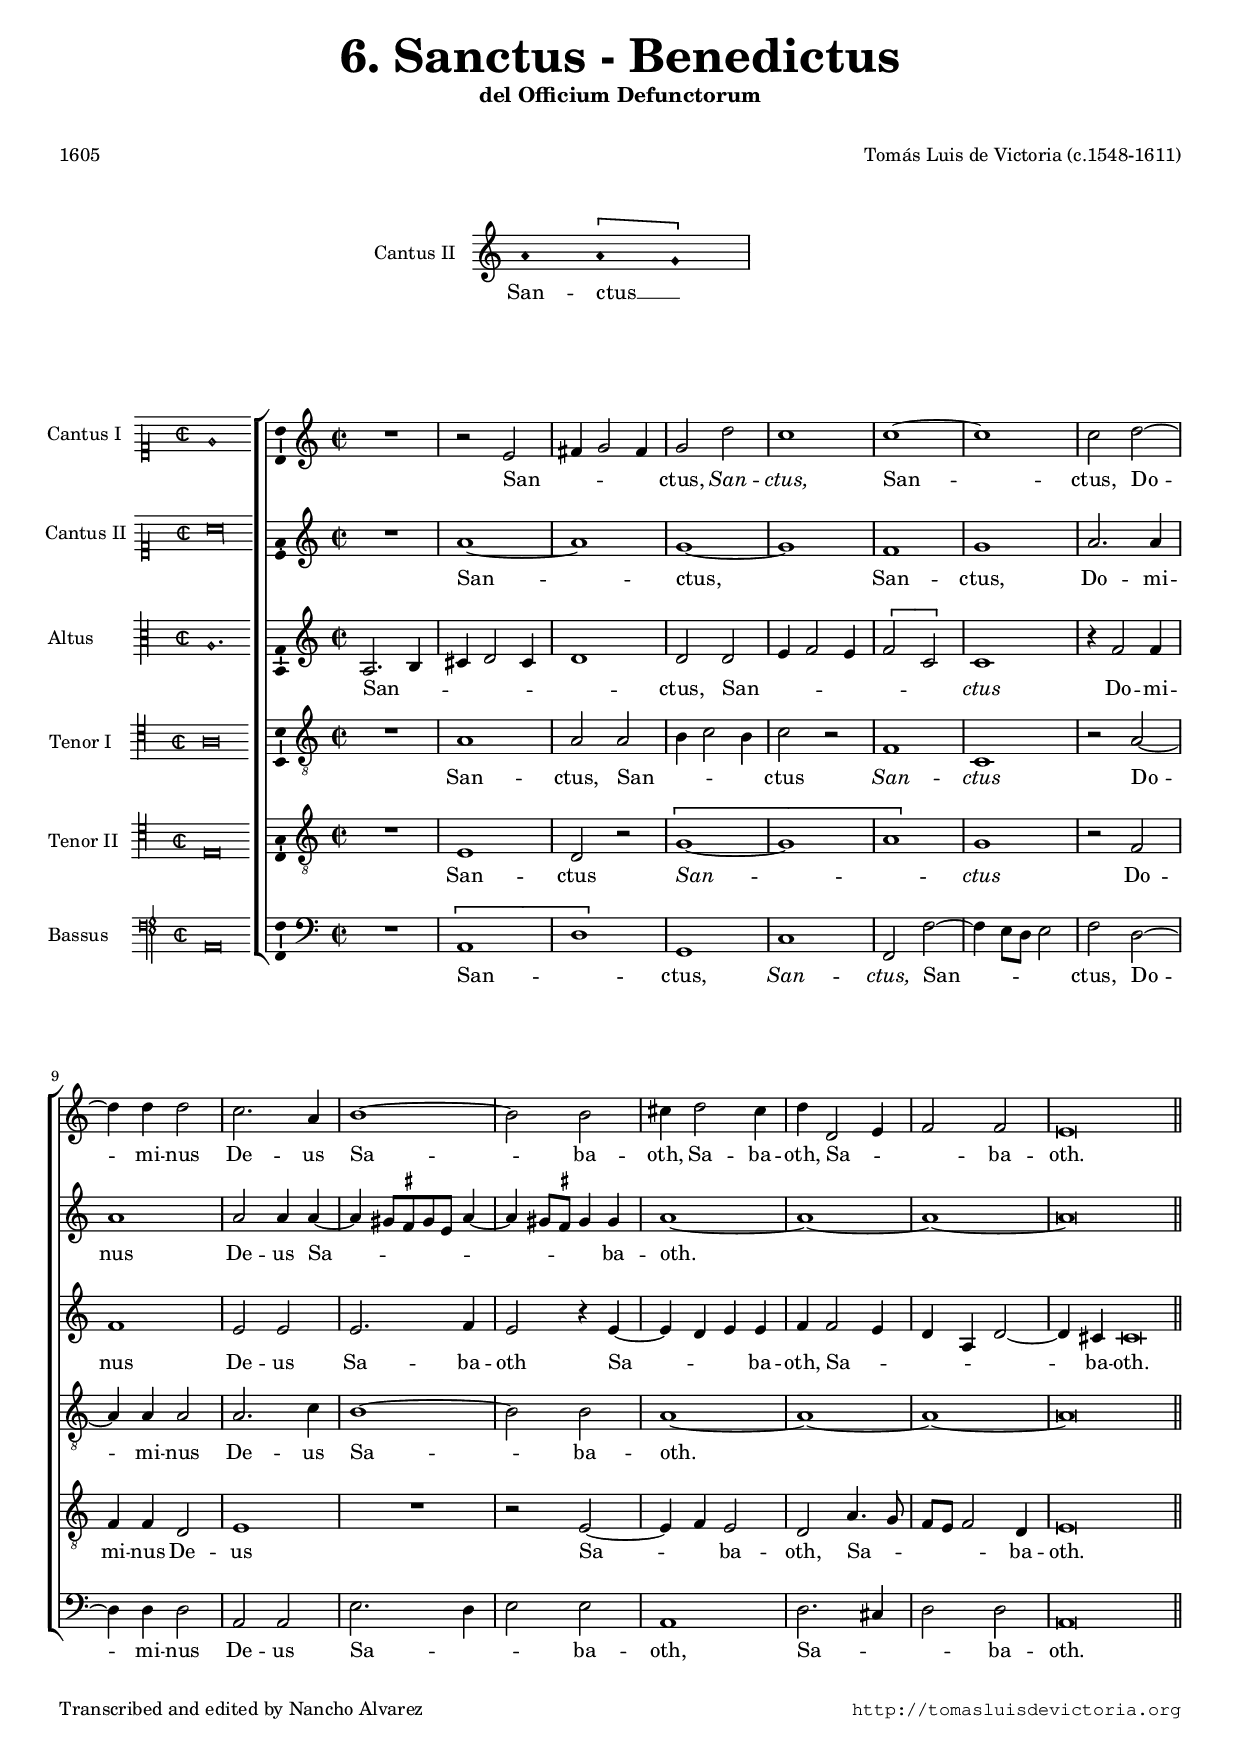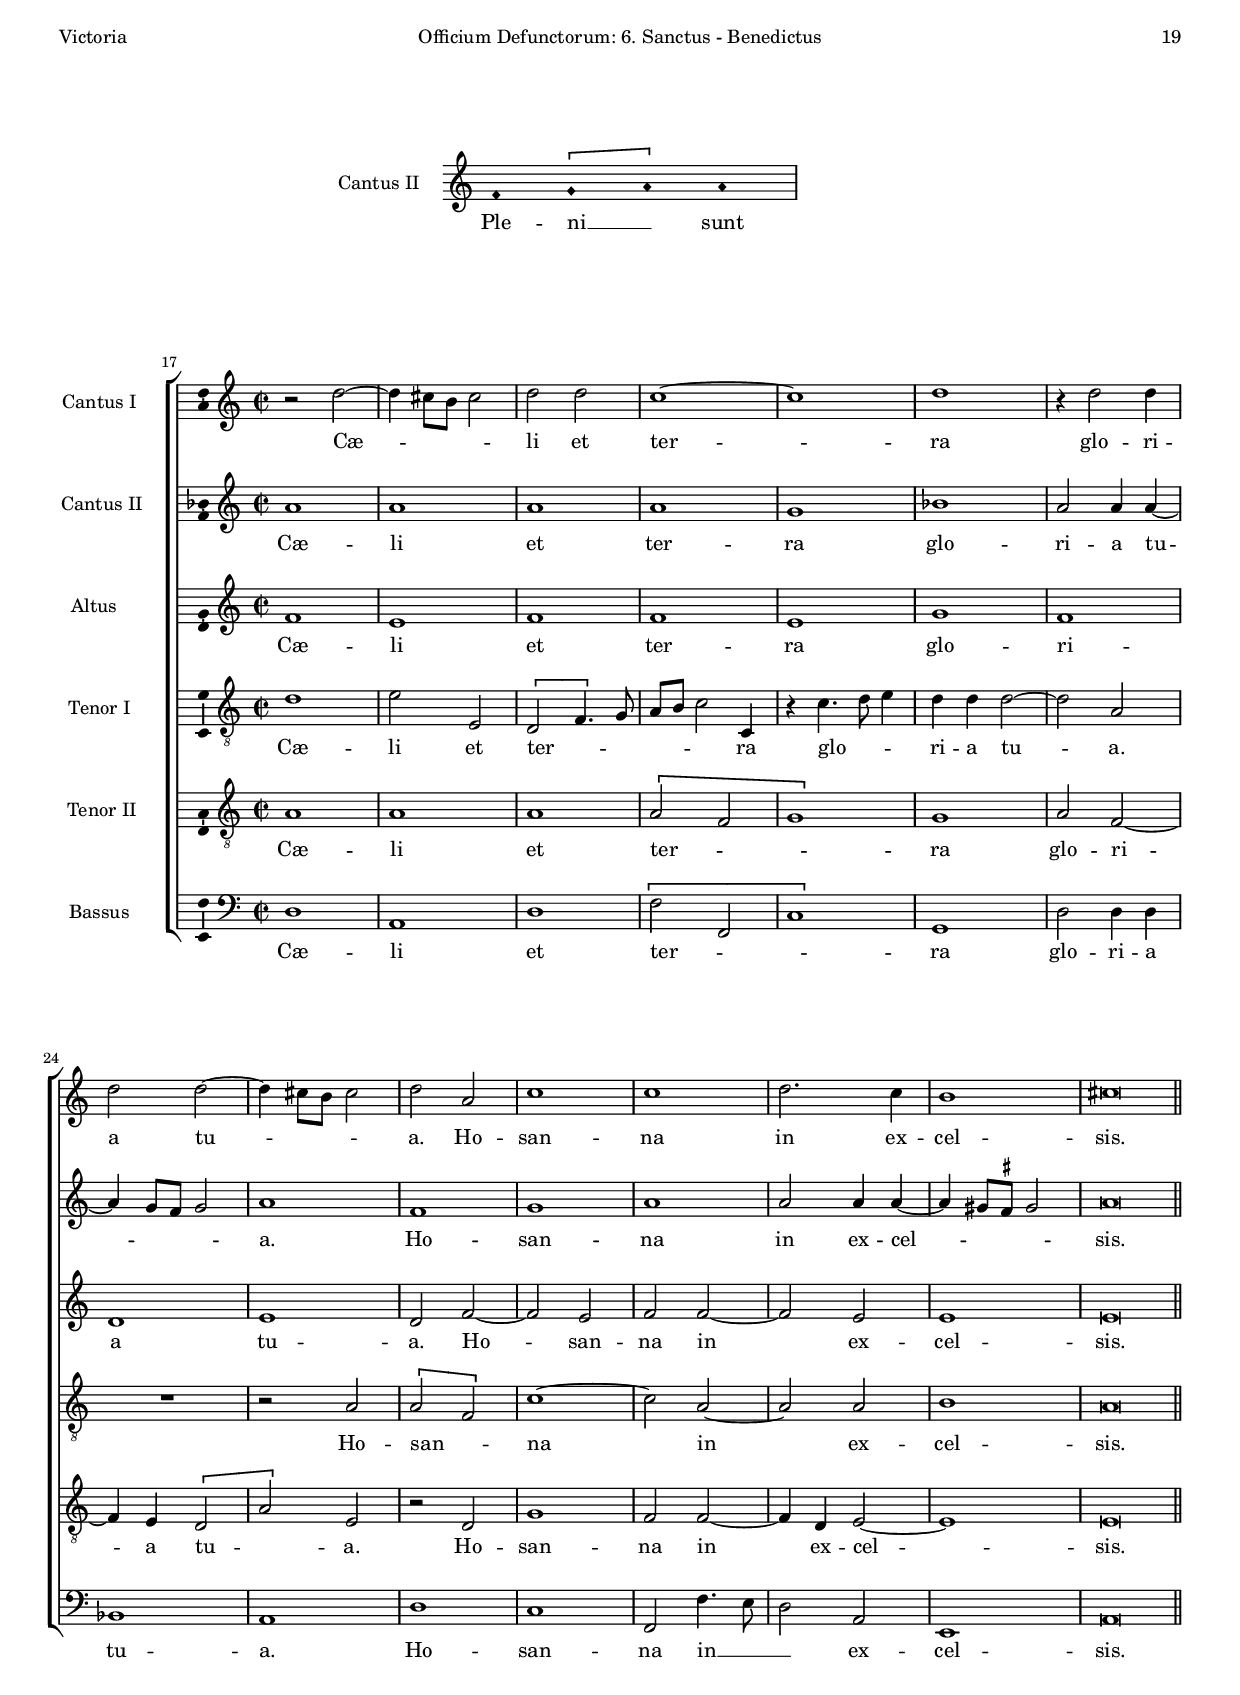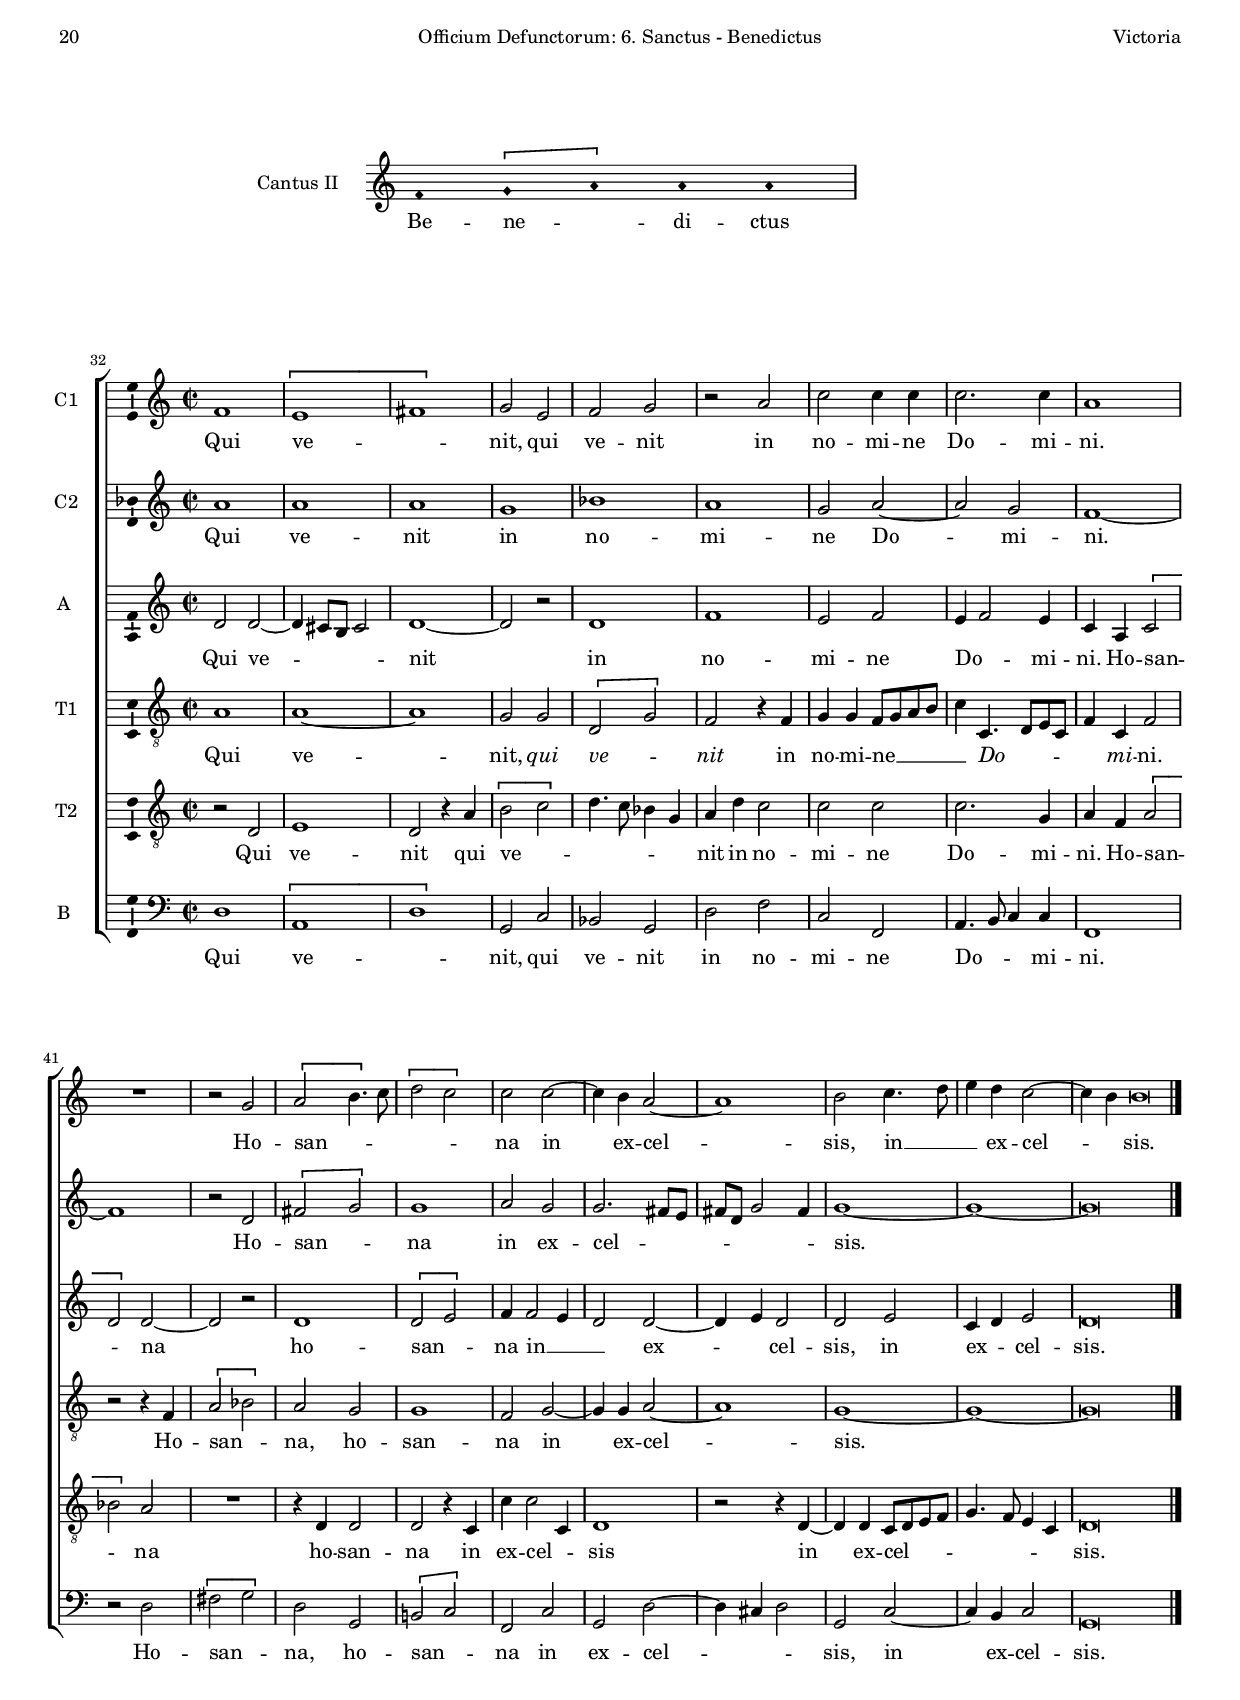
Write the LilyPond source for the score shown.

\version "2.18.0"

#(set-default-paper-size "a4")
#(set-global-staff-size 16.25)
#(ly:set-option 'point-and-click #f)
%mobile -s13.5 -i3.2 -ball

italicas=\override LyricText.font-shape = #'italic
rectas=\override LyricText.font-shape = #'upright
ss=\once \set suggestAccidentals = ##t
incipitwidth = 20

htitle="Officium Defunctorum: 6. Sanctus - Benedictus"
hcomposer="Victoria"

\header {
	title=\markup{\fontsize #4 "6. Sanctus - Benedictus"}
	subtitle="del Officium Defunctorum"
	subsubtitle=" "
	composer="Tomás Luis de Victoria (c.1548-1611)"
        pdfauthor=\composer
	%opus="(-)"
	poet="1605"
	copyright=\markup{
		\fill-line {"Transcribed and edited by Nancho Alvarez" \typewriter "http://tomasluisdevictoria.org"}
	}
%	tagline=""
}

\markup{\null \vspace #1 }

\score {\transpose c c {
<<
         \new Voice = "canto" {
		 \set Staff.instrumentName="                                                         Cantus II"
                 \override Staff.TimeSignature.stencil = #'()
                 \override Stem.transparent = ##t
                 \set Score.timing = ##f
                 \override NoteHead.style = #'neomensural         
                 \clef "G" 
                 \key a \minor
                 a'4 \[a' g'\] \bar "|"
         }
         \new Lyrics \lyricsto "canto" {
                 San -- ctus __ _
         }
>>
        }%transpose

\layout {
        \override LigatureBracket.padding = #1
        line-width=11.7\cm 
        indent=7.0\cm
        ragged-right = ##f
}
}

%tablet \pageBreak

global={\key c \major \time 2/2 \skip 1*16 \bar "||" 
}

cantus={
	R1*4/4 |
	r2 e' |
	fis'4 g'2 fis'4 |
	g'2 d'' |
%5
	c''1 |
	c'' ~ |
	c'' |
	c''2 d'' ~ |
	d''4 d'' d''2 |
%10
	c''2. a'4 |
	b'1 ~ |
	b'2 b' |
	cis''4 d''2 cis''4 |
	d'' d'2 e'4 |
%15
	f'2 f' |
	e'\breve*1/2 |
}

cantusdos={
	R1*4/4 |
	a'1 ~ |
	a' |
	g' ~ |
%5
	g' |
	f' |
	g' |
	a'2. a'4 |
	a'1 |
%10
	a'2 a'4 a' ~ |
	a'  gis'8[ \ss fis' gis' e'] a'4 ~ |
	a' gis'8 \ss fis' gis'4 gis' |
	a'1 ~ |
	a' ~ |
%15
	a' ~ |
	a'\breve*1/2 |
}

altus={
	a2. b4 |
	cis' d'2 cis'4 |
	d'1 |
	d'2 d' |
%5
	e'4 f'2 e'4 |
	\[f'2 c'\] |
	c'1 |
	r4 f'2 f'4 |
	f'1 |
%10
	e'2 e' |
	e'2. f'4 |
	e'2 r4 e' ~ |
	e' d' e' e' |
	f' f'2 e'4 |
%15
	d' a d'2 ~ |
	d'4 cis' cis'\breve*1/4 |
}

tenor={
	R1*4/4 |
	a1 |
	a2 a |
	b4 c'2 b4 |
%5
	c'2 r |
	f1 |
	c |
	r2 a ~ |
	a4 a a2 |
%10
	a2. c'4 |
	b1 ~ |
	b2 b |
	a1 ~ |
	a ~ |
%15
	a ~ |
	a\breve*1/2 |
}

tenordos={
	R1*4/4 |
	e1 |
	d2 r |
	\[g1 ~ |
%5
	g |
	a\] |
	g |
	r2 f |
	f4 f d2 |
%10
	e1 |
	R1*4/4 |
	r2 e ~ |
	e4 f e2 |
	d a4. g8 |
%15
	f e f2 d4 |
	e\breve*1/2 |
}

bassus={
	R1*4/4 |
	\[a,1 |
	d\] |
	g, |
%5
	c |
	f,2 f ~ |
	f4 e8 d e2 |
	f d ~ |
	d4 d d2 |
%10
	a, a, |
	e2. d4 |
	e2 e |
	a,1 |
	d2. cis4 |
%15
	d2 d |
	a,\breve*1/2 |
}

textocantus=\lyricmode{
San -- _ _ _ ctus,
\italicas
San -- ctus,
\rectas
San -- _ ctus,
Do -- _ mi -- nus De -- us Sa -- _ ba -- oth,
Sa -- ba -- oth,
Sa -- _ _ ba -- oth.

}

textocantusdos=\lyricmode{
San -- _ ctus, _
San -- ctus,
Do -- mi -- nus De -- us Sa -- _ _ _ _ _ _ _ _ _ _ ba -- oth. _ _ _ 
}

textoaltus=\lyricmode{
San -- _ _ _ _ _ ctus,
San -- _ _ _ _ _ \italicas ctus \rectas
Do -- mi -- nus De -- us
Sa -- ba -- oth
Sa -- _ _ _ ba -- oth,
Sa -- _ _ _ _ _ ba -- oth.
}

textotenor=\lyricmode{
San -- ctus,
San -- _ _ _  ctus
\italicas
San -- ctus
\rectas
Do -- _ mi -- nus De -- us Sa -- _ ba -- oth. _ _ _ 
}

textotenordos=\lyricmode{
San -- ctus
\italicas
San -- _ _ ctus
\rectas
Do -- mi -- nus De -- us
Sa -- _ _ ba -- oth,
Sa -- _ _ _ _ ba -- oth.
}

textobassus=\lyricmode{
San -- _ ctus,
\italicas
San -- ctus,
\rectas
San -- _ _ _ _ ctus,
Do -- _ mi -- nus De -- us
Sa -- _ _ ba -- oth,
Sa -- _ _ ba -- oth.
}



incipitcantus=\markup{
	\score{
		{ 
		\set Staff.instrumentName="Cantus I  "
		\override NoteHead.style = #'neomensural
		\override Rest.style = #'neomensural
		\override Staff.TimeSignature.style = #'neomensural
		\cadenzaOn 
		\clef "petrucci-c1"
		\key c \major
		\time 2/2
		e'1
		} 
	\layout {
		\context {\Voice
			\remove Ligature_bracket_engraver
			\consists Mensural_ligature_engraver
		}
		line-width=\incipitwidth
		indent = 0
	}
	}
}

incipitcantusdos=\markup{
	\score{
		{ 
		\set Staff.instrumentName="Cantus II "
		\override NoteHead.style = #'neomensural
		\override Rest.style = #'neomensural
		\override Staff.TimeSignature.style = #'neomensural
		\cadenzaOn 
		\clef "petrucci-c1"
		\key c \major
		\time 2/2
		a'\longa
		} 
	\layout {
		\context {\Voice
			\remove Ligature_bracket_engraver
			\consists Mensural_ligature_engraver
		}
		line-width=\incipitwidth
		indent = 0
	}
	}
}

incipitaltus=\markup{
	\score{
		{ 
		\set Staff.instrumentName="Altus       "
		\override NoteHead.style = #'neomensural 
		\override Rest.style = #'neomensural
		\override Staff.TimeSignature.style = #'neomensural
		\cadenzaOn 
		\clef "petrucci-c3"
		\key c \major
		\time 2/2
		a1.
		} 
	\layout {
		\context {\Voice
			\remove Ligature_bracket_engraver
			\consists Mensural_ligature_engraver
		}
		line-width=\incipitwidth
		indent = 0
	}
	}
}


incipittenor=\markup{
	\score{
		{ 
		\set Staff.instrumentName="Tenor I   "
		\override NoteHead.style = #'neomensural 
		\override Rest.style = #'neomensural
		\override Staff.TimeSignature.style = #'neomensural
		\cadenzaOn 
		\clef "petrucci-c4"
		\key c \major
		\time 2/2
		a\breve
		} 
	\layout {
		\context {\Voice
			\remove Ligature_bracket_engraver
			\consists Mensural_ligature_engraver
		}
		line-width=\incipitwidth
		indent=0
	}
	}
}

incipittenordos=\markup{
	\score{
		{ 
		\set Staff.instrumentName="Tenor II  "
		\override NoteHead.style = #'neomensural 
		\override Rest.style = #'neomensural
		\override Staff.TimeSignature.style = #'neomensural
		\cadenzaOn 
		\clef "petrucci-c4"
		\key c \major
		\time 2/2
		e\breve
		} 
	\layout {
		\context {\Voice
			\remove Ligature_bracket_engraver
			\consists Mensural_ligature_engraver
		}
		line-width=\incipitwidth
		indent=0
	}
	}
}


incipitbassus=\markup{
	\score{
		{ 
		\set Staff.instrumentName="Bassus    "
		\override NoteHead.style = #'neomensural 
		\override Rest.style = #'neomensural
		\override Staff.TimeSignature.style = #'neomensural
		\cadenzaOn 
		\clef "petrucci-f4"
		\key c \major
		\time 2/2
		a,\breve
		} 
	\layout {
		\context {\Voice
			\remove Ligature_bracket_engraver
			\consists Mensural_ligature_engraver
		}
		line-width=\incipitwidth
		indent = 0
	}
	}
}





\score {\transpose c' c'{
\new ChoirStaff<<

	\new Staff <<\global
	\new Voice="v1" {
		\set Staff.instrumentName=\incipitcantus
		\clef "treble"
		\cantus }
	\new Lyrics \lyricsto "v1" {\textocantus }
	>>

	\new Staff <<\global
	\new Voice="v5" {
		\set Staff.instrumentName=\incipitcantusdos
		\clef "treble"
		\cantusdos }
	\new Lyrics \lyricsto "v5" {\textocantusdos }
	>>

	
	\new Staff << \global
	\new Voice="v2" {
		\set Staff.instrumentName=\incipitaltus
		\clef "treble" 
		\altus}
	\new Lyrics \lyricsto "v2" {\textoaltus }
	>>

	
	\new Staff <<\global
	\new Voice="v3" {
		\set Staff.instrumentName=\incipittenor
		\clef "G_8"
		\tenor }
	\new Lyrics \lyricsto "v3" {\textotenor }
	>>
	
		
	\new Staff <<\global
	\new Voice="v6" {
		\set Staff.instrumentName=\incipittenordos
		\clef "G_8"
		\tenordos }
	\new Lyrics \lyricsto "v6" {\textotenordos }
	>>
	

	\new Staff <<\global
	\new Voice="v4" {
		\set Staff.instrumentName=\incipitbassus
		\clef "bass" 
		\bassus }
	\new Lyrics \lyricsto "v4" {\textobassus }
	>>
	
>>

	}%transpose

\layout{ 
	\context {\Lyrics 
		\override VerticalAxisGroup.minimum-Y-extent = #'(-0.0 . 0.0) 
		%\override LyricText.font-size = #1.2
		\override LyricHyphen.minimum-distance = #0.51
	}
	\context {\Score 
		\override BarNumber.padding = #2 
	}
	\context {\Voice 
		melismaBusyProperties = #'() 
	}
	%\context { \Staff \RemoveEmptyStaves }
	\context {\Staff 
		\override VerticalAxisGroup.staff-staff-spacing =
			#'((basic-distance . 11) (minimum-distance . 0) (padding . 1))
		\consists Ambitus_engraver 
		\override LigatureBracket.padding = #1
	}
}

%\midi {}

}

%tablet \pageBreak
\markup{\null \vspace #2.5 } %notablet

\score {\transpose c c {
<<
         \new Voice = "canto" {
		 \set Staff.instrumentName="                                                 Cantus II"
                 \override Staff.TimeSignature.stencil = #'()
                 \override Stem.transparent = ##t
                 \set Score.timing = ##f
                 \override NoteHead.style = #'neomensural         
                 \clef "G" 
                 \key a \minor
                 f'4 \[g' a'\] a' \bar "|"
         }
         \new Lyrics \lyricsto "canto" {
                 Ple -- ni __ _ sunt 
         }
>>
        }%transpose

\layout {
        \override LigatureBracket.padding = #1
        line-width=12.5\cm 
        indent=6.5\cm
        ragged-right = ##f
}
}

%tablet \pageBreak

global={
\set Score.currentBarNumber = #17 \bar ""
\key c \major \time 2/2 \skip 1*15 \bar "||" 
}

cantus={
	r2 d'' ~ |
	d''4 cis''8 b' cis''2 |
	d'' d'' |
%20
	c''1 ~ |
	c'' |
	d'' |
	r4 d''2 d''4 |
	d''2 d'' ~ |
%25
	d''4 cis''8 b' cis''2 |
	d'' a' |
	c''1 |
	c'' |
	d''2. c''4 |
%30
	b'1 |
	cis''\breve*1/2 | 
}

cantusdos={
	a'1 |
	a' |
	a' |
%20
	a' |
	g' |
	bes' |
	a'2 a'4 a' ~ |
	a' g'8 f' g'2 |
%25
	a'1 |
	f' |
	g' |
	a' |
	a'2 a'4 a' ~ |
%30
	a' gis'8 \ss fis' gis'2 |
	a'\breve*1/2 |
}

altus={
	f'1 |
	e' |
	f' |
%20
	f' |
	e' |
	g' |
	f' |
	d' |
%25
	e' |
	d'2 f' ~ |
	f' e' |
	f' f' ~ |
	f' e' |
%30
	e'1 |
	e'\breve*1/2 |
}

tenor={
	d'1 |
	e'2 e |
	\[d f4.\] g8 |
%20
	a b c'2 c4 |
	r c'4. d'8 e'4 |
	d' d' d'2 ~ |
	d' a |
	R1*4/4 |
%25
	r2 a |
	\[a f\] |
	c'1 ~ |
	c'2 a ~ |
	a a |
%30
	b1 |
	a\breve*1/2 |
}

tenordos={
	a1 |
	a |
	a |
%20
	\[a2 f |
	g1\] |
	g |
	a2 f ~ |
	f4 e \[d2 |
%25
	a\] e |
	r d |
	g1 |
	f2 f ~ |
	f4 d e2 ~ |
%30
	e1 |
	e\breve*1/2 |
}

bassus={
	d1 |
	a, |
	d |
%20
	\[f2 f, |
	c1\] |
	g, |
	d2 d4 d |
	bes,1 |
%25
	a, |
	d |
	c |
	f,2 f4. e8 |
	d2 a, |
%30
	e,1 |
	a,\breve*1/2  |
}

textocantus=\lyricmode{
Cæ -- _ _ _ _ li et ter -- _ ra
glo -- ri -- a tu -- _ _ _ _ a.
Ho -- san -- na in ex -- cel -- sis.
}

textocantusdos=\lyricmode{
Cæ -- li et ter -- ra glo -- ri -- a tu -- _ _ _ _ a.
Ho -- san -- na in ex -- cel -- _ _ _ _ sis.
}

textoaltus=\lyricmode{
Cæ -- li et ter -- ra
glo -- ri -- a tu -- a.
Ho -- _ san -- na in _ ex -- cel -- sis.
}

textotenor=\lyricmode{
Cæ -- li et ter -- _ _ _ _ _ ra
glo -- _ _ ri -- a tu -- _ a.
Ho -- san -- _ na _ in _ ex -- cel -- sis.
}

textotenordos=\lyricmode{
Cæ -- li et ter -- _ _ ra glo -- ri -- _ a tu -- _ a.
Ho -- san -- na in _ ex  -- cel -- _ sis.
}

textobassus=\lyricmode{
Cæ -- li et ter -- _ _ ra
glo -- ri -- a tu -- a.
Ho -- san -- na in __ _ _  ex -- cel --  sis. 
}




\score {\transpose c' c'{
\new ChoirStaff<<

	\new Staff <<\global
	\new Voice="v1" {
		\set Staff.instrumentName="Cantus I  "
		\clef "treble"
		\cantus }
	\new Lyrics \lyricsto "v1" {\textocantus }
	>>

	\new Staff <<\global
	\new Voice="v5" {
		\set Staff.instrumentName="Cantus II "
		\clef "treble"
		\cantusdos }
	\new Lyrics \lyricsto "v5" {\textocantusdos }
	>>

	
	\new Staff << \global
	\new Voice="v2" {
		\set Staff.instrumentName="Altus    "
		\clef "treble" 
		\altus}
	\new Lyrics \lyricsto "v2" {\textoaltus }
	>>

	
	\new Staff <<\global
	\new Voice="v3" {
		\set Staff.instrumentName="Tenor I  "
		\clef "G_8"
		\tenor }
	\new Lyrics \lyricsto "v3" {\textotenor }
	>>
	
		
	\new Staff <<\global
	\new Voice="v6" {
		\set Staff.instrumentName="Tenor II "
		\clef "G_8"
		\tenordos }
	\new Lyrics \lyricsto "v6" {\textotenordos }
	>>
	

	\new Staff <<\global
	\new Voice="v4" {
		\set Staff.instrumentName="Bassus  "
		\clef "bass" 
		\bassus }
	\new Lyrics \lyricsto "v4" {\textobassus }
	>>
	
>>

	}%transpose

\layout{ 
	indent = 2.0\cm
	\context {\Lyrics 
		\override VerticalAxisGroup.minimum-Y-extent = #'(-0.0 . 0.0) 
		%\override LyricText.font-size = #1.2
		\override LyricHyphen.minimum-distance = #0.51
	}
	\context {\Score 
		\override BarNumber.padding = #2 
	}
	\context {\Voice 
		melismaBusyProperties = #'() 
	}
	%\context { \Staff \RemoveEmptyStaves }
	\context {\Staff 
		\override VerticalAxisGroup.staff-staff-spacing =
			#'((basic-distance . 11) (minimum-distance . 0) (padding . 1))
		\consists Ambitus_engraver 
		\override LigatureBracket.padding = #1
	}
}

%\midi {}

}

%%%%%%%%%%%%%%%%%%%%%%%%%%%%%%%%%%%%%%%%%%%%%%%%%%%%%%%%%%%%%%%%%%%%%%

\pageBreak

\markup{\null \vspace #2.5 }

\score {\transpose c c {
<<
         \new Voice = "canto" {
		 \set Staff.instrumentName="                                 Cantus II"
                 \override Staff.TimeSignature.stencil = #'()
                 \override Stem.transparent = ##t
                 \set Score.timing = ##f
                 \override NoteHead.style = #'neomensural         
                 \clef "G" 
                 \key a \minor
                 f'4 \[g' a'\] a' a'  \bar "|" 
         }
         \new Lyrics \lyricsto "canto" {
                 Be -- ne -- _ di -- ctus 
         }
>>
        }%transpose

\layout {
        \override LigatureBracket.padding = #1
        line-width=13.5\cm 
        indent=5.2\cm
        ragged-right = ##f
}
}

%tablet \pageBreak

global={
\set Score.currentBarNumber = #32 \bar ""
\key c \major \time 2/2 \skip 1*19 \bar "|." 
}

cantus={
	f'1 |
	\[e' |
	fis'\] |
%35
	g'2 e' |
	f' g' |
	r a' |
	c'' c''4 c'' |
	c''2. c''4 |
%40
	a'1 |
	R1*4/4 |
	r2 g' |
	\[a' b'4.\] c''8 |
	\[d''2 c''\] |
%45
	c'' c'' ~ |
	c''4 b' a'2 ~ |
	a'1 |
	b'2 c''4. d''8 |
	e''4 d'' c''2 ~ |
%50
	c''4 b' b'\breve*1/4
}

cantusdos={
	a'1 |
	a' |
	a' |
%35
	g' |
	bes' |
	a' |
	g'2 a' ~ |
	a' g' |
%40
	f'1 ~ |
	f' |
	r2 d' |
	\[fis' g'\] |
	g'1 |
%45
	a'2 g' |
	g'2. fis'8 e' |
	fis' d' g'2 fis'4 |
	g'1 ~ |
	g' ~ |
%50
	g'\breve*1/2
}

altus={
	d'2 d' ~ |
	d'4 cis'8 b cis'2 |
	d'1 ~ |
%35
	d'2 r |
	d'1 |
	f' |
	e'2 f' |
	e'4 f'2 e'4 |
%40
	c' a \[c'2 |
	d'\] d' ~ |
	d' r |
	d'1 |
	\[d'2 e'\] |
%45
	f'4 f'2 e'4 |
	d'2 d' ~ |
	d'4 e' d'2 |
	d' e' |
	c'4 d' e'2 |
%50
	d'\breve*1/2
}

tenor={
	a1 |
	a ~ |
	a |
%35
	g2 g | %! discrepancia con Mapamundi
	\[d g\] |
	f r4 f |
	g g f8 g a b |
	c'4 c4. d8 e c |
%40
	f4 c f2 |
	r r4 f |
	\[a2 bes\] |
	a g |
	g1 |
%45
	f2 g ~ |
	g4 g a2 ~ |
	a1 |
	g ~ |
	g ~ |
%50
	g\breve*1/2
}

tenordos={
	r2 d |
	e1 |
	d2 r4 a |
%35
	\[b2 c'\] |
	d'4. c'8 bes4 g |
	a d' c'2 |
	c' c' |
	c'2. g4 |
%40
	a f \[a2 |
	bes\] a |
	R1*4/4 |
	r4 d d2 |
	d r4 c |
%45
	c' c'2 c4 |
	d1 |
	r2 r4 d ~ |
	d d c8 d e f |
	g4. f8 e4 c |
%50
	d\breve*1/2
}

bassus={
	d1 |
	\[a, |
	d\] |
%35
	g,2 c |
	bes, g, |
	d f |
	c f, |
	a,4. b,8 c4 c |
%40
	f,1 |
	r2 d |
	\[fis g\] |
	d g, |
	\[b,! c\] |
%45
	f, c |
	g, d ~ |
	d4 cis d2 |
	g, c ~ |
	c4 b, c2 |
%50
	g,\breve*1/2
}

textocantus=\lyricmode{
Qui ve -- _ nit,
qui ve -- nit
in no -- mi -- ne Do -- mi -- ni.
Ho -- san -- _ _ _ _ na in _ ex -- cel -- _ sis,
in __ _ _ ex -- cel -- _ _ sis.
}

textocantusdos=\lyricmode{
Qui ve -- nit
in no -- mi -- ne Do -- _ mi -- ni. _
Ho -- san -- _ na 
in ex -- cel -- _ _ _ _ _ _ sis. _ _ 
}

textoaltus=\lyricmode{
Qui ve -- _ _ _ _ nit _
in no -- mi -- ne Do -- _ mi -- ni. 
Ho -- san -- _ na _
ho -- san -- _ na in __ _ _ ex -- _ _ cel -- sis,
in ex -- _ cel -- sis. %! discrepancia en Mapamundi
}

textotenor=\lyricmode{
Qui ve -- _ nit, 
\italicas qui ve -- _ nit \rectas in no -- mi -- ne __ _ _ _ _  
\italicas Do -- _ _ _ _ mi -- \rectas ni.
Ho -- san -- _ na,
ho -- san -- na in _ ex -- cel -- _ sis. _ _ 
}

textotenordos=\lyricmode{
Qui ve -- nit qui ve -- _ _ _ _ _ nit in no -- mi -- ne Do -- mi -- ni.
Ho -- san -- _ na
ho -- san -- na in ex -- cel -- _ sis
in _ ex -- cel -- _ _ _ _ _ _ _ sis.
}

textobassus=\lyricmode{
Qui ve -- _ nit,
qui ve -- nit in no -- mi -- ne
Do -- _ _ mi -- ni.
Ho -- san -- _ na,
ho -- san -- _ na in ex -- cel -- _ _ _ sis,
in _ ex -- cel -- sis.
}




\score {\transpose c' c'{
\new ChoirStaff<<

	\new Staff <<\global
	\new Voice="v1" {
		\set Staff.instrumentName="C1 "
		\clef "treble"
		\cantus }
	\new Lyrics \lyricsto "v1" {\textocantus }
	>>

	\new Staff <<\global
	\new Voice="v5" {
		\set Staff.instrumentName="C2 "
		\clef "treble"
		\cantusdos }
	\new Lyrics \lyricsto "v5" {\textocantusdos }
	>>

	
	\new Staff << \global
	\new Voice="v2" {
		\set Staff.instrumentName="A  "
		\clef "treble" 
		\altus}
	\new Lyrics \lyricsto "v2" {\textoaltus }
	>>

	
	\new Staff <<\global
	\new Voice="v3" {
		\set Staff.instrumentName="T1 "
		\clef "G_8"
		\tenor }
	\new Lyrics \lyricsto "v3" {\textotenor }
	>>
	
		
	\new Staff <<\global
	\new Voice="v6" {
		\set Staff.instrumentName="T2 "
		\clef "G_8"
		\tenordos }
	\new Lyrics \lyricsto "v6" {\textotenordos }
	>>
	

	\new Staff <<\global
	\new Voice="v4" {
		\set Staff.instrumentName="B  "
		\clef "bass" 
		\bassus }
	\new Lyrics \lyricsto "v4" {\textobassus }
	>>
	
>>

	}%transpose

\layout{ 
        indent = 0.8\cm
	\context {\Lyrics 
		\override VerticalAxisGroup.staff-affinity = #UP
		\override VerticalAxisGroup.nonstaff-relatedstaff-spacing =
			#'((basic-distance . 0) (minimum-distance . 0) (padding . 1))
		\override LyricText.font-size = #1.2
		\override LyricHyphen.minimum-distance = #0.5
	}
	\context {\Score 
		tempoHideNote = ##t
		\override BarNumber.padding = #2 
	}
	\context {\Voice 
		melismaBusyProperties = #'()
		%autoBeaming = ##f
	}
	\context {\Staff 
                %\RemoveEmptyStaves
                %\override VerticalAxisGroup.remove-first = ##t
		\override VerticalAxisGroup.staff-staff-spacing =
			#'((basic-distance . 11) (minimum-distance . 0) (padding . 1))
		\consists Ambitus_engraver 
		\override LigatureBracket.padding = #1
	}
}

%\midi { \mtempo }

}


\paper{
	evenHeaderMarkup=\markup  \fill-line { \fromproperty #'page:page-number-string \htitle \hcomposer }
	oddHeaderMarkup= \markup  \fill-line { \on-the-fly #not-first-page \hcomposer \on-the-fly #not-first-page \htitle \on-the-fly #not-first-page \fromproperty #'page:page-number-string }
	%system-count=20
	%page-count = 8
	ragged-last-bottom = ##f
	indent=3.5\cm
	system-system-spacing =
	#'((basic-distance . 20) (minimum-distance . 0) (padding . 5))
	top-system-spacing = % header
	#'((basic-distance . 8) (minimum-distance . 0) (padding . 0))
	last-bottom-spacing = % footer
	#'((basic-distance . 12) (minimum-distance . 0) (padding . 0))


first-page-number=18
oddHeaderMarkup=\markup \fill-line {\hcomposer \htitle \fromproperty #'page:page-number-string }
evenHeaderMarkup=\markup \fill-line {\on-the-fly #not-first-page \fromproperty #'page:page-number-string \on-the-fly #not-first-page \htitle \on-the-fly #not-first-page \hcomposer }
}